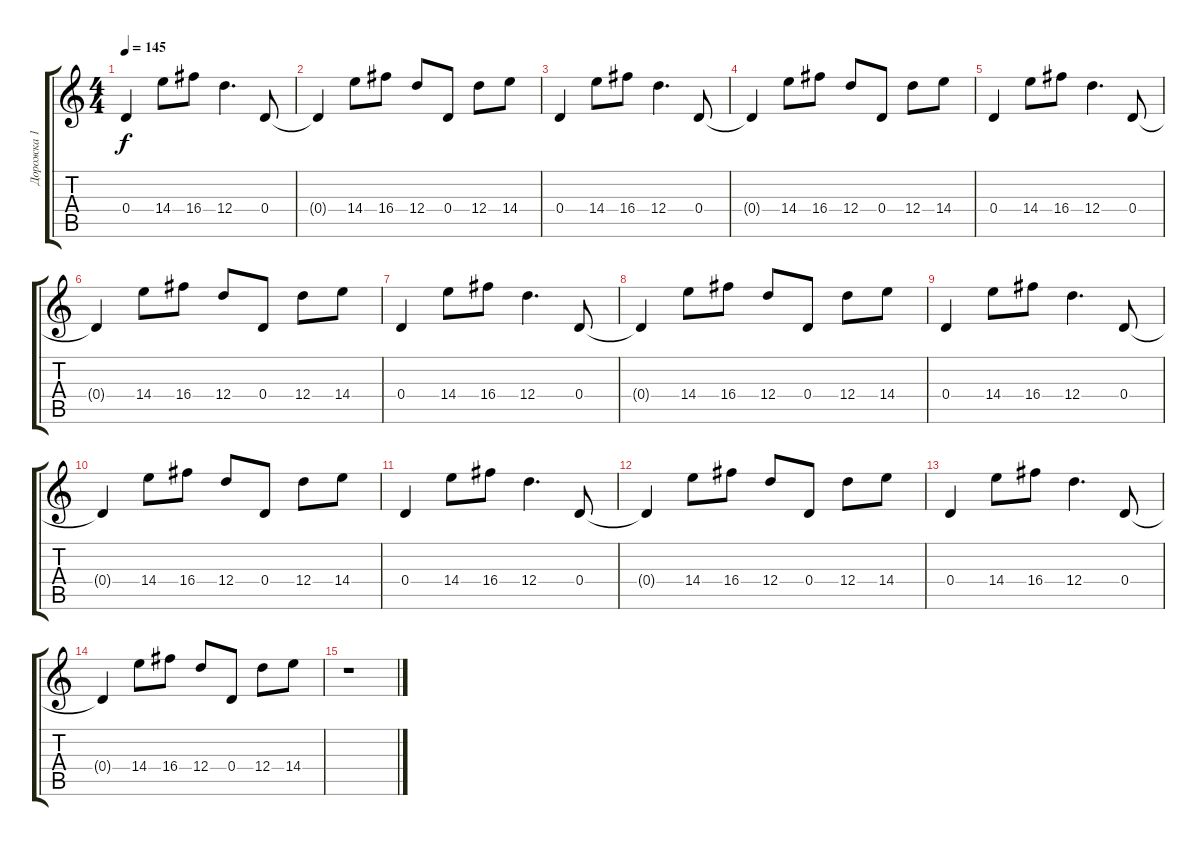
\track ("Дорожка 1" "Дорожка 1") {instrument overdrivenguitar}
\staff {score tabs}
\tuning (E4 B3 G3 D3 A2 D2) {hide}
\ts (4 4)
\tempo 145
\clef g2
\ks c
0.4.4{dy f} 14.4.8 16.4.8 12.4.4{d} 0.4.8 |
0.4{t}.4 14.4.8 16.4.8 12.4.8 0.4.8 12.4.8 14.4.8 |
0.4.4 14.4.8 16.4.8 12.4.4{d} 0.4.8 |
0.4{t}.4 14.4.8 16.4.8 12.4.8 0.4.8 12.4.8 14.4.8 |
0.4.4 14.4.8 16.4.8 12.4.4{d} 0.4.8 |
0.4{t}.4 14.4.8 16.4.8 12.4.8 0.4.8 12.4.8 14.4.8 |
0.4.4 14.4.8 16.4.8 12.4.4{d} 0.4.8 |
0.4{t}.4 14.4.8 16.4.8 12.4.8 0.4.8 12.4.8 14.4.8 |
0.4.4 14.4.8 16.4.8 12.4.4{d} 0.4.8 |
0.4{t}.4 14.4.8 16.4.8 12.4.8 0.4.8 12.4.8 14.4.8 |
0.4.4 14.4.8 16.4.8 12.4.4{d} 0.4.8 |
0.4{t}.4 14.4.8 16.4.8 12.4.8 0.4.8 12.4.8 14.4.8 |
0.4.4{balance 16} 14.4.8 16.4.8 12.4.4{d} 0.4.8 |
0.4{t}.4 14.4.8 16.4.8 12.4.8 0.4.8 12.4.8 14.4.8 |
r.1
